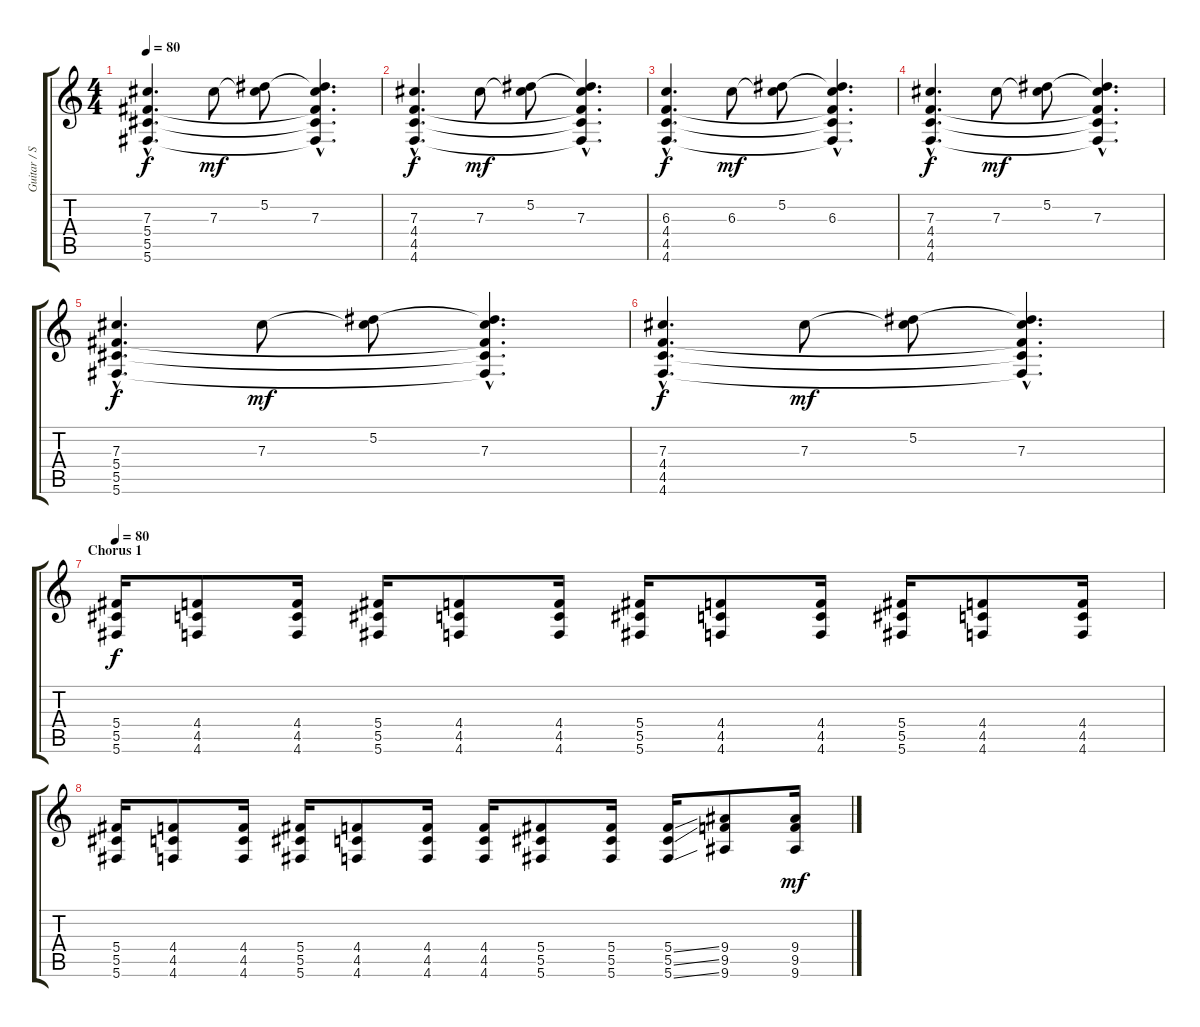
\track ("Guitar / Stef Carpenter" "Guitar / S") {instrument distortionguitar}
\staff {score tabs}
\tuning (Eb4 Bb3 Gb3 Db3 Ab2 Db2) {hide}
\ts (4 4)
\tempo 80
\clef g2
\ks c
(7.3{hac} 5.4{hac} 5.5{hac} 5.6{hac}).4{d dy f} 7.3.8{dy mf} (5.2 7.3{t}).8 (5.2{hac t} 7.3{hac} 5.4{hac t} 5.5{hac t} 5.6{hac t}).4{d} |
(7.3{hac} 4.4{hac} 4.5{hac} 4.6{hac}).4{d dy f} 7.3.8{dy mf} (5.2 7.3{t}).8 (5.2{hac t} 7.3{hac} 4.4{hac t} 4.5{hac t} 4.6{hac t}).4{d} |
(6.3{hac} 4.4{hac} 4.5{hac} 4.6{hac}).4{d dy f} 6.3.8{dy mf} (5.2 6.3{t}).8 (5.2{hac t} 6.3{hac} 4.4{hac t} 4.5{hac t} 4.6{hac t}).4{d} |
(7.3{hac} 4.4{hac} 4.5{hac} 4.6{hac}).4{d dy f} 7.3.8{dy mf} (5.2 7.3{t}).8 (5.2{hac t} 7.3{hac} 4.4{hac t} 4.5{hac t} 4.6{hac t}).4{d} |
(7.3{hac} 5.4{hac} 5.5{hac} 5.6{hac}).4{d dy f} 7.3.8{dy mf} (5.2 7.3{t}).8 (5.2{hac t} 7.3{hac} 5.4{hac t} 5.5{hac t} 5.6{hac t}).4{d} |
(7.3{hac} 4.4{hac} 4.5{hac} 4.6{hac}).4{d dy f} 7.3.8{dy mf} (5.2 7.3{t}).8 (5.2{hac t} 7.3{hac} 4.4{hac t} 4.5{hac t} 4.6{hac t}).4{d} |
\section ("" "Chorus 1")
\tempo 80
(5.4 5.5 5.6).16{dy f volume 16} (4.4 4.5 4.6).8 (4.4 4.5 4.6).16 (5.4 5.5 5.6).16 (4.4 4.5 4.6).8 (4.4 4.5 4.6).16 (5.4 5.5 5.6).16 (4.4 4.5 4.6).8 (4.4 4.5 4.6).16 (5.4 5.5 5.6).16 (4.4 4.5 4.6).8 (4.4 4.5 4.6).16 |
(5.4 5.5 5.6).16 (4.4 4.5 4.6).8 (4.4 4.5 4.6).16 (5.4 5.5 5.6).16 (4.4 4.5 4.6).8 (4.4 4.5 4.6).16 (4.4 4.5 4.6).16 (5.4 5.5 5.6).8 (5.4 5.5 5.6).16 (5.4{ss} 5.5{ss} 5.6{ss}).16 (9.4 9.5 9.6).8 (9.4{ss} 9.5{ss} 9.6{ss}).16{dy mf}
